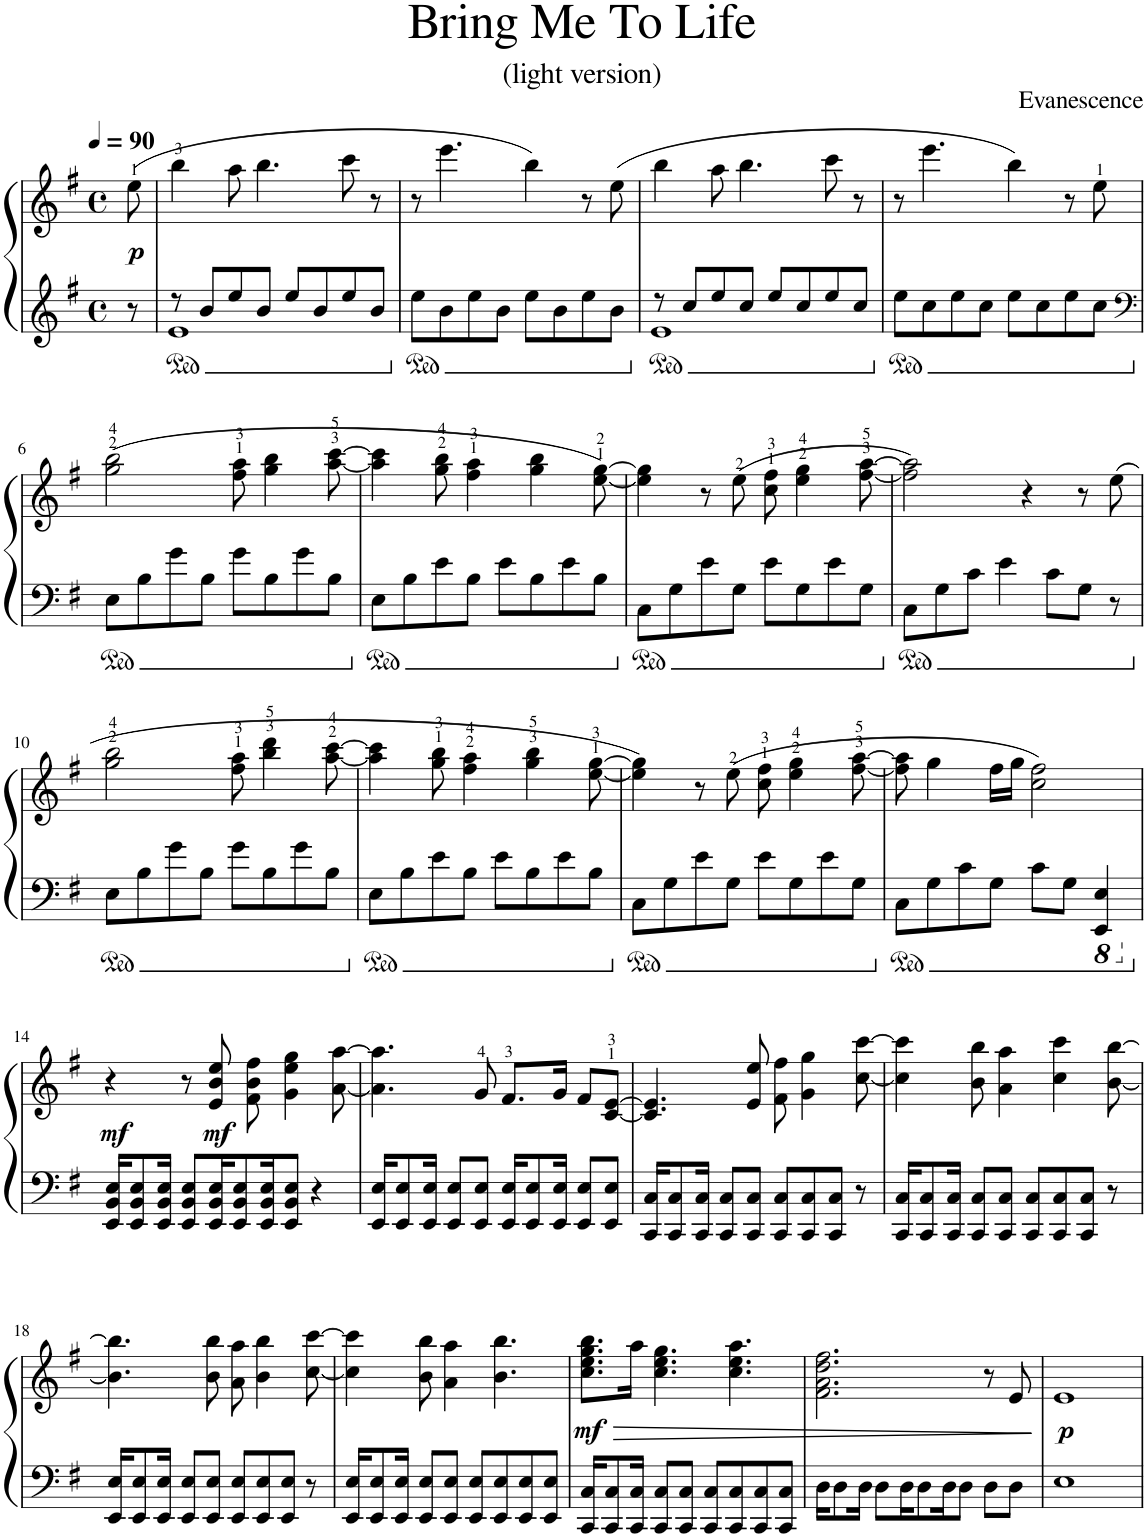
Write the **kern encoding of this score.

**kern	**kern	**dynam
*part1	*part1	*part1
*staff2	*staff1	*staff1/2
*I"Piano	*	*
*I'Pno.	*	*
*clefG2	*clefG2	*
*k[f#]	*k[f#]	*
*M4/4	*M4/4	*
*met(c)	*met(c)	*
*MM90	*MM90	*
=1	=1	=1
!	!	!LO:DY:b
8r	(8ee\	p
=2	=2	=2
*^	*	*
8r	1e	4bb\	.
8b/L	.	.	.
8ee/	.	8aa\	.
8b/J	.	4.bb\	.
8ee/L	.	.	.
8b/	.	.	.
8ee/	.	8ccc\	.
8b/J	.	8r	.
*v	*v	*	*
=3	=3	=3
8ee\L	8r	.
8b\	4.eee\	.
8ee\	.	.
8b\J	.	.
8ee\L	4bb\)	.
8b\	.	.
8ee\	8r	.
8b\J	(8ee\	.
=4	=4	=4
*^	*	*
8r	1e	4bb\	.
8cc/L	.	.	.
8ee/	.	8aa\	.
8cc/J	.	4.bb\	.
8ee/L	.	.	.
8cc/	.	.	.
8ee/	.	8ccc\	.
8cc/J	.	8r	.
*v	*v	*	*
=5	=5	=5
8ee\L	8r	.
8cc\	4.eee\	.
8ee\	.	.
8cc\J	.	.
8ee\L	4bb\)	.
8cc\	.	.
8ee\	8r	.
8cc\J	8ee\	.
!!LO:LB:g=z
=6	=6	=6
*clefF4	*	*
8E\L	(2gg\ 2bb\	.
8B\	.	.
8g\	.	.
8B\J	.	.
8g\L	8ff#\ 8aa\	.
8B\	4gg\ 4bb\	.
8g\	.	.
8B\J	[8aa\ [8ccc\	.
=7	=7	=7
8E\L	4aa\] 4ccc\]	.
8B\	.	.
8e\	8gg\ 8bb\	.
8B\J	4ff#\ 4aa\	.
8e\L	.	.
8B\	4gg\ 4bb\	.
8e\	.	.
8B\J	[8ee\ [8gg\)	.
=8	=8	=8
8C\L	4ee\] 4gg\]	.
8G\	.	.
8e\	8r	.
8G\J	(8ee\	.
8e\L	8cc\ 8ff#\	.
8G\	4ee\ 4gg\	.
8e\	.	.
8G\J	[8ff#\ [8aa\	.
=9	=9	=9
8C\L	2ff#\] 2aa\])	.
8G\	.	.
8c\J	.	.
4e\	.	.
.	4r	.
8c\L	.	.
8G\J	8r	.
8r	(8ee\	.
!!LO:LB:g=z
=10	=10	=10
8E\L	2gg\ 2bb\	.
8B\	.	.
8g\	.	.
8B\J	.	.
8g\L	8ff#\ 8aa\	.
8B\	4bb\ 4ddd\	.
8g\	.	.
8B\J	[8aa\ [8ccc\	.
=11	=11	=11
8E\L	4aa\] 4ccc\]	.
8B\	.	.
8e\	8gg\ 8bb\	.
8B\J	4ff#\ 4aa\	.
8e\L	.	.
8B\	4gg\ 4bb\	.
8e\	.	.
8B\J	[8ee\ [8gg\	.
=12	=12	=12
8C\L	4ee\] 4gg\])	.
8G\	.	.
8e\	8r	.
8G\J	(8ee\	.
8e\L	8cc\ 8ff#\	.
8G\	4ee\ 4gg\	.
8e\	.	.
8G\J	[8ff#\ [8aa\	.
=13	=13	=13
8C\L	8ff#\] 8aa\]	.
8G\	4gg\	.
8c\	.	.
8G\J	16ff#\LL	.
.	16gg\JJ	.
8c\L	2cc\ 2ff#\)	.
8G\J	.	.
*8ba	*	*
4EEE/ 4EE/	.	.
!!LO:LB:g=z
=14	=14	=14
*X8ba	*	*
!	!	!LO:DY:a=2
16EE/ 16BB/ 16E/KL	4r	mf
8EE/ 8BB/ 8E/	.	.
16EE/ 16BB/ 16E/Jk	.	.
8EE/ 8BB/ 8E/L	8r	.
!	!	!LO:DY:a=2
16EE/ 16BB/ 16E/K	8e/ 8b/ 8ee/	mf
8EE/ 8BB/ 8E/	.	.
.	8f#\ 8b\ 8ff#\	.
16EE/ 16BB/ 16E/K	.	.
8EE/ 8BB/ 8E/J	4g\ 4ee\ 4gg\	.
4r	.	.
.	[8a\ [8aa\	.
=15	=15	=15
16EE/ 16E/KL	4.a\] 4.aa\]	.
8EE/ 8E/	.	.
16EE/ 16E/Jk	.	.
8EE/ 8E/L	.	.
8EE/ 8E/J	8g/	.
16EE/ 16E/KL	8.f#/L	.
8EE/ 8E/	.	.
16EE/ 16E/Jk	16g/Jk	.
8EE/ 8E/L	8f#/L	.
8EE/ 8E/J	[8c/ [8e/J	.
=16	=16	=16
16CC/ 16C/KL	4.c/] 4.e/]	.
8CC/ 8C/	.	.
16CC/ 16C/Jk	.	.
8CC/ 8C/L	.	.
8CC/ 8C/J	8e/ 8ee/	.
8CC/ 8C/L	8f#\ 8ff#\	.
8CC/ 8C/	4g\ 4gg\	.
8CC/ 8C/J	.	.
8r	[8cc\ [8ccc\	.
=17	=17	=17
16CC/ 16C/KL	4cc\] 4ccc\]	.
8CC/ 8C/	.	.
16CC/ 16C/Jk	.	.
8CC/ 8C/L	8b\ 8bb\	.
8CC/ 8C/J	4a\ 4aa\	.
8CC/ 8C/L	.	.
8CC/ 8C/	4cc\ 4ccc\	.
8CC/ 8C/J	.	.
8r	[8b\ [8bb\	.
!!LO:LB:g=z
=18	=18	=18
16EE/ 16E/KL	4.b\] 4.bb\]	.
8EE/ 8E/	.	.
16EE/ 16E/Jk	.	.
8EE/ 8E/L	.	.
8EE/ 8E/J	8b\ 8bb\	.
8EE/ 8E/L	8a\ 8aa\	.
8EE/ 8E/	4b\ 4bb\	.
8EE/ 8E/J	.	.
8r	[8cc\ [8ccc\	.
=19	=19	=19
16EE/ 16E/KL	4cc\] 4ccc\]	.
8EE/ 8E/	.	.
16EE/ 16E/Jk	.	.
8EE/ 8E/L	8b\ 8bb\	.
8EE/ 8E/J	4a\ 4aa\	.
8EE/ 8E/L	.	.
8EE/ 8E/	4.b\ 4.bb\	.
8EE/ 8E/	.	.
8EE/ 8E/J	.	.
=20	=20	=20
!	!	!LO:HP:b
!	!	!LO:DY:n=1:b
16CC/ 16C/KL	8.cc\ 8.ee\ 8.gg\ 8.bb\L	> mf
8CC/ 8C/	.	.
16CC/ 16C/Jk	16aa\Jk	.
8CC/ 8C/L	4.cc\ 4.ee\ 4.gg\	.
8CC/ 8C/J	.	.
8CC/ 8C/L	.	.
8CC/ 8C/	4.cc\ 4.ee\ 4.aa\	.
8CC/ 8C/	.	.
8CC/ 8C/J	.	.
=21	=21	=21
16D\KL	2.f#\ 2.a\ 2.dd\ 2.ff#\	.
8D\	.	.
16D\Jk	.	.
8D\L	.	.
16D\K	.	.
8D\	.	.
16D\K	.	.
8D\J	.	.
8D\L	8r	.
8D\J	8e/	.
.	.	]
=22	=22	=22
!	!	!LO:DY:b
1E	1e	p
=	=	=
*-	*-	*-
